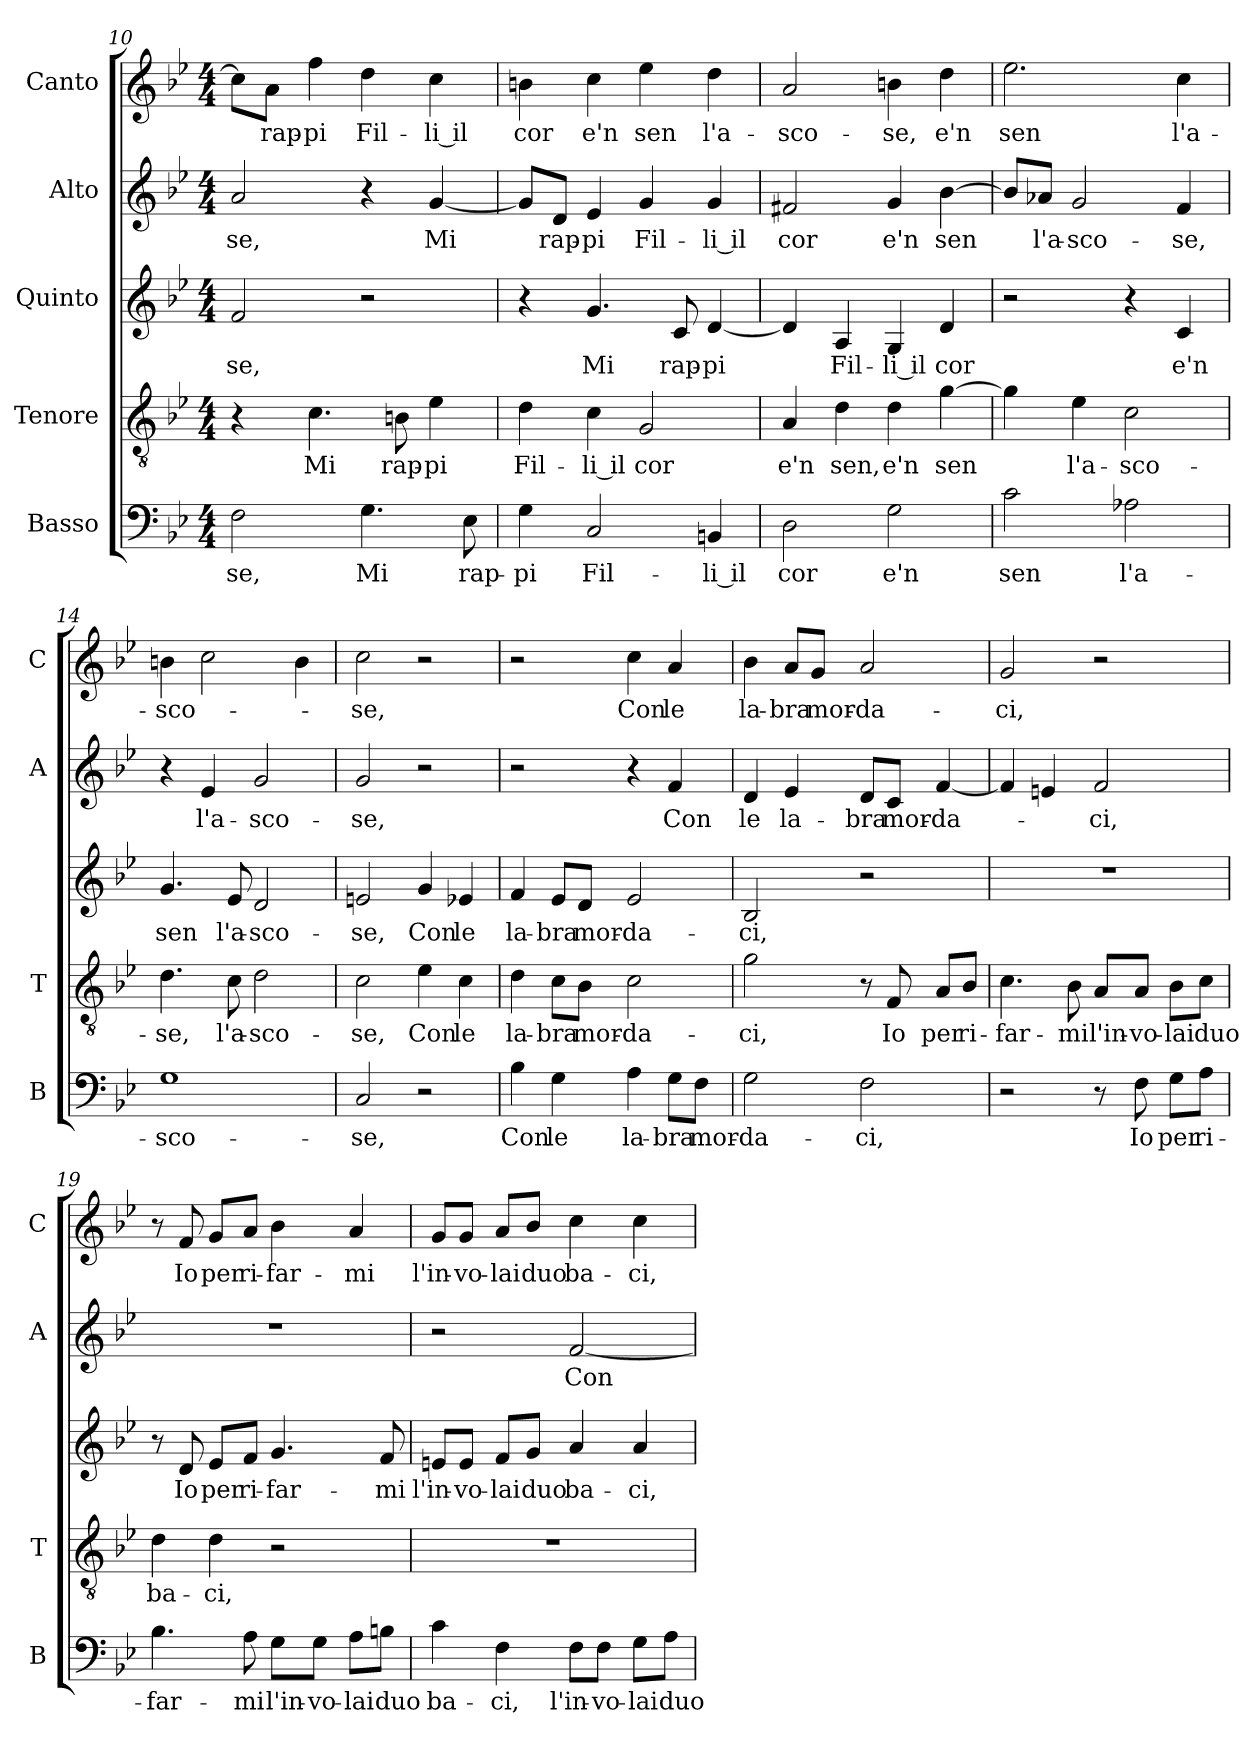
**kern	**text	**kern	**text	**kern	**text	**kern	**text	**kern	**text
*part5	*part5	*part4	*part4	*part3	*part3	*part2	*part2	*part1	*part1
*staff5	*staff5	*staff4	*staff4	*staff3	*staff3	*staff2	*staff2	*staff1	*staff1
*I"Basso	*	*I"Tenore	*	*I"Quinto	*	*I"Alto	*	*I"Canto	*
*I'B	*	*I'T	*	*	*	*I'A	*	*I'C	*
*clefF4	*	*clefGv2	*	*clefG2	*	*clefG2	*	*clefG2	*
*k[b-e-]	*	*k[b-e-]	*	*k[b-e-]	*	*k[b-e-]	*	*k[b-e-]	*
*B-:	*	*B-:	*	*B-:	*	*B-:	*	*B-:	*
*M4/4	*	*M4/4	*	*M4/4	*	*M4/4	*	*M4/4	*
=10	=10	=10	=10	=10	=10	=10	=10	=10	=10
!	!LO:LY:b	!	!	!	!LO:LY:b	!	!LO:LY:b	!	!
2F\	-se,	4r	.	2f/	-se,	2a/	-se,	8cc\L]	.
!	!	!	!	!	!	!	!	!	!LO:LY:b
.	.	.	.	.	.	.	.	8a\J	rap-
!	!	!	!LO:LY:b	!	!	!	!	!	!LO:LY:b
.	.	4.c\	Mi	.	.	.	.	4ff\	-pi
!	!LO:LY:b	!	!	!	!	!	!	!	!LO:LY:b
4.G\	Mi	.	.	2r	.	4r	.	4dd\	Fil-
!	!	!	!LO:LY:b	!	!	!	!	!	!
.	.	8Bn\	rap-	.	.	.	.	.	.
!	!	!	!LO:LY:b	!	!	!	!LO:LY:b	!	!LO:LY:b
.	.	4e-\	-pi	.	.	[4g/	Mi	4cc\	-li il
!	!LO:LY:b	!	!	!	!	!	!	!	!
8E-\	rap-	.	.	.	.	.	.	.	.
=11	=11	=11	=11	=11	=11	=11	=11	=11	=11
!	!LO:LY:b	!	!LO:LY:b	!	!	!	!	!	!LO:LY:b
4G\	-pi	4d\	Fil-	4r	.	8g/L]	.	4bn\	cor
!	!	!	!	!	!	!	!LO:LY:b	!	!
.	.	.	.	.	.	8d/J	rap-	.	.
!	!LO:LY:b	!	!LO:LY:b	!	!LO:LY:b	!	!LO:LY:b	!	!LO:LY:b
2C/	Fil-	4c\	-li il	4.g/	Mi	4e-/	-pi	4cc\	e'n
!	!	!	!LO:LY:b	!	!	!	!LO:LY:b	!	!LO:LY:b
.	.	2G/	cor	.	.	4g/	Fil-	4ee-\	sen
!	!	!	!	!	!LO:LY:b	!	!	!	!
.	.	.	.	8c/	rap-	.	.	.	.
!	!LO:LY:b	!	!	!	!LO:LY:b	!	!LO:LY:b	!	!LO:LY:b
4BBn/	-li il	.	.	[4d/	-pi	4g/	-li il	4dd\	l'a-
!!LO:PB:g=z
=12	=12	=12	=12	=12	=12	=12	=12	=12	=12
!	!LO:LY:b	!	!LO:LY:b	!	!	!	!LO:LY:b	!	!LO:LY:b
2D\	cor	4A/	e'n	4d/]	.	2f#X/	cor	2a/	-sco-
!	!	!	!LO:LY:b	!	!LO:LY:b	!	!	!	!
.	.	4d\	sen,	4A/	Fil-	.	.	.	.
!	!LO:LY:b	!	!LO:LY:b	!	!LO:LY:b	!	!LO:LY:b	!	!LO:LY:b
2G\	e'n	4d\	e'n	4G/	-li il	4g/	e'n	4bn\	-se,
!	!	!	!LO:LY:b	!	!LO:LY:b	!	!LO:LY:b	!	!LO:LY:b
.	.	[4g\	sen	4d/	cor	[4b-\	sen	4dd\	e'n
=13	=13	=13	=13	=13	=13	=13	=13	=13	=13
!	!LO:LY:b	!	!	!	!	!	!	!	!LO:LY:b
2c\	sen	4g\]	.	2r	.	8b-/L]	.	2.ee-\	sen
!	!	!	!	!	!	!	!LO:LY:b	!	!
.	.	.	.	.	.	8a-X/J	l'a-	.	.
!	!	!	!LO:LY:b	!	!	!	!LO:LY:b	!	!
.	.	4e-\	l'a-	.	.	2g/	-sco-	.	.
!	!LO:LY:b	!	!LO:LY:b	!	!	!	!	!	!
2A-X\	l'a-	2c\	-sco-	4r	.	.	.	.	.
!	!	!	!	!	!LO:LY:b	!	!LO:LY:b	!	!LO:LY:b
.	.	.	.	4c/	e'n	4f/	-se,	4cc\	l'a-
=14	=14	=14	=14	=14	=14	=14	=14	=14	=14
!	!LO:LY:b	!	!LO:LY:b	!	!LO:LY:b	!	!	!	!LO:LY:b
1G	-sco-	4.d\	-se,	4.g/	sen	4r	.	4bn\	-sco-
!	!	!	!	!	!	!	!LO:LY:b	!	!
.	.	.	.	.	.	4e-/	l'a-	2cc\	.
!	!	!	!LO:LY:b	!	!LO:LY:b	!	!	!	!
.	.	8c\	l'a-	8e-/	l'a-	.	.	.	.
!	!	!	!LO:LY:b	!	!LO:LY:b	!	!LO:LY:b	!	!
.	.	2d\	-sco-	2d/	-sco-	2g/	-sco-	.	.
.	.	.	.	.	.	.	.	4b\	.
=15	=15	=15	=15	=15	=15	=15	=15	=15	=15
!	!LO:LY:b	!	!LO:LY:b	!	!LO:LY:b	!	!LO:LY:b	!	!LO:LY:b
2C/	-se,	2c\	-se,	2en/	-se,	2g/	-se,	2cc\	-se,
!	!	!	!LO:LY:b	!	!LO:LY:b	!	!	!	!
2r	.	4e-\	Con	4g/	Con	2r	.	2r	.
!	!	!	!LO:LY:b	!	!LO:LY:b	!	!	!	!
.	.	4c\	le	4e-X/	le	.	.	.	.
=16	=16	=16	=16	=16	=16	=16	=16	=16	=16
!	!LO:LY:b	!	!LO:LY:b	!	!LO:LY:b	!	!	!	!
4B-\	Con	4d\	la-	4f/	la-	2r	.	2r	.
!	!LO:LY:b	!	!LO:LY:b	!	!LO:LY:b	!	!	!	!
4G\	le	8c\L	-bra	8e-/L	-bra	.	.	.	.
!	!	!	!LO:LY:b	!	!LO:LY:b	!	!	!	!
.	.	8B-\J	mor-	8d/J	mor-	.	.	.	.
!	!LO:LY:b	!	!LO:LY:b	!	!LO:LY:b	!	!	!	!LO:LY:b
4A\	la-	2c\	-da-	2e-/	-da-	4r	.	4cc\	Con
!	!LO:LY:b	!	!	!	!	!	!LO:LY:b	!	!LO:LY:b
8G\L	-bra	.	.	.	.	4f/	Con	4a/	le
!	!LO:LY:b	!	!	!	!	!	!	!	!
8F\J	mor-	.	.	.	.	.	.	.	.
=17	=17	=17	=17	=17	=17	=17	=17	=17	=17
!	!LO:LY:b	!	!LO:LY:b	!	!LO:LY:b	!	!LO:LY:b	!	!LO:LY:b
2G\	-da-	2g\	-ci,	2B-/	-ci,	4d/	le	4b-\	la-
!	!	!	!	!	!	!	!LO:LY:b	!	!LO:LY:b
.	.	.	.	.	.	4e-/	la-	8a/L	-bra
!	!	!	!	!	!	!	!	!	!LO:LY:b
.	.	.	.	.	.	.	.	8g/J	mor-
!	!LO:LY:b	!	!	!	!	!	!LO:LY:b	!	!LO:LY:b
2F\	-ci,	8r	.	2r	.	8d/L	-bra	2a/	-da-
!	!	!	!LO:LY:b	!	!	!	!LO:LY:b	!	!
.	.	8F/	Io	.	.	8c/J	mor-	.	.
!	!	!	!LO:LY:b	!	!	!	!LO:LY:b	!	!
.	.	8A/L	per	.	.	[4f/	-da-	.	.
!	!	!	!LO:LY:b	!	!	!	!	!	!
.	.	8B-/J	ri-	.	.	.	.	.	.
!!LO:LB:g=z
=18	=18	=18	=18	=18	=18	=18	=18	=18	=18
!	!	!	!LO:LY:b	!	!	!	!	!	!LO:LY:b
2r	.	4.c\	-far-	1r	.	4f/]	.	2g/	-ci,
.	.	.	.	.	.	4en/	.	.	.
!	!	!	!LO:LY:b	!	!	!	!	!	!
.	.	8B-\	-mi	.	.	.	.	.	.
!	!	!	!LO:LY:b	!	!	!	!LO:LY:b	!	!
8r	.	8A/L	l'in-	.	.	2f/	-ci,	2r	.
!	!LO:LY:b	!	!LO:LY:b	!	!	!	!	!	!
8F\	Io	8A/J	-vo-	.	.	.	.	.	.
!	!LO:LY:b	!	!LO:LY:b	!	!	!	!	!	!
8G\L	per	8B-\L	-lai	.	.	.	.	.	.
!	!LO:LY:b	!	!LO:LY:b	!	!	!	!	!	!
8A\J	ri-	8c\J	duo	.	.	.	.	.	.
=19	=19	=19	=19	=19	=19	=19	=19	=19	=19
!	!LO:LY:b	!	!LO:LY:b	!	!	!	!	!	!
4.B-\	-far-	4d\	ba-	8r	.	1r	.	8r	.
!	!	!	!	!	!LO:LY:b	!	!	!	!LO:LY:b
.	.	.	.	8d/	Io	.	.	8f/	Io
!	!	!	!LO:LY:b	!	!LO:LY:b	!	!	!	!LO:LY:b
.	.	4d\	-ci,	8e-/L	per	.	.	8g/L	per
!	!LO:LY:b	!	!	!	!LO:LY:b	!	!	!	!LO:LY:b
8A\	-mi	.	.	8f/J	ri-	.	.	8a/J	ri-
!	!LO:LY:b	!	!	!	!LO:LY:b	!	!	!	!LO:LY:b
8G\L	l'in-	2r	.	4.g/	-far-	.	.	4b-\	-far-
!	!LO:LY:b	!	!	!	!	!	!	!	!
8G\J	-vo-	.	.	.	.	.	.	.	.
!	!LO:LY:b	!	!	!	!	!	!	!	!LO:LY:b
8A\L	-lai	.	.	.	.	.	.	4a/	-mi
!	!LO:LY:b	!	!	!	!LO:LY:b	!	!	!	!
8Bn\J	duo	.	.	8f/	-mi	.	.	.	.
=20	=20	=20	=20	=20	=20	=20	=20	=20	=20
!	!LO:LY:b	!	!	!	!LO:LY:b	!	!	!	!LO:LY:b
4c\	ba-	1r	.	8en/L	l'in-	2r	.	8g/L	l'in-
!	!	!	!	!	!LO:LY:b	!	!	!	!LO:LY:b
.	.	.	.	8e/J	-vo-	.	.	8g/J	-vo-
!	!LO:LY:b	!	!	!	!LO:LY:b	!	!	!	!LO:LY:b
4F\	-ci,	.	.	8f/L	-lai	.	.	8a/L	-lai
!	!	!	!	!	!LO:LY:b	!	!	!	!LO:LY:b
.	.	.	.	8g/J	duo	.	.	8b-/J	duo
!	!LO:LY:b	!	!	!	!LO:LY:b	!	!LO:LY:b	!	!LO:LY:b
8F\L	l'in-	.	.	4a/	ba-	[2f/	Con	4cc\	ba-
!	!LO:LY:b	!	!	!	!	!	!	!	!
8F\J	-vo-	.	.	.	.	.	.	.	.
!	!LO:LY:b	!	!	!	!LO:LY:b	!	!	!	!LO:LY:b
8G\L	-lai	.	.	4a/	-ci,	.	.	4cc\	-ci,
!	!LO:LY:b	!	!	!	!	!	!	!	!
8A\J	duo	.	.	.	.	.	.	.	.
=	=	=	=	=	=	=	=	=	=
*-	*-	*-	*-	*-	*-	*-	*-	*-	*-
